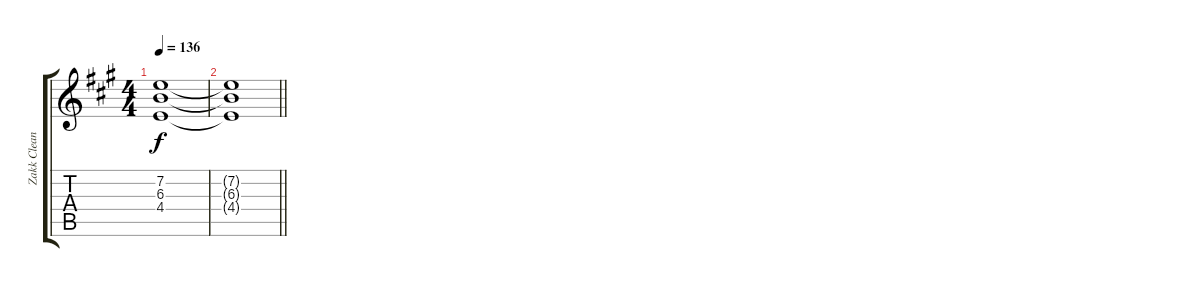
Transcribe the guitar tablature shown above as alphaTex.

\track ("Zakk Clean" "Zakk Clean") {instrument electricguitarclean}
\staff {score tabs}
\tuning (D4 A3 F3 C3 G2 D2) {hide}
\ts (4 4)
\tempo 136
\clef g2
\ks a
(7.2{t} 6.3{t} 4.4{t}).1{dy f} |
\barLineRight lightlight
(7.2{t} 6.3{t} 4.4{t}).1
